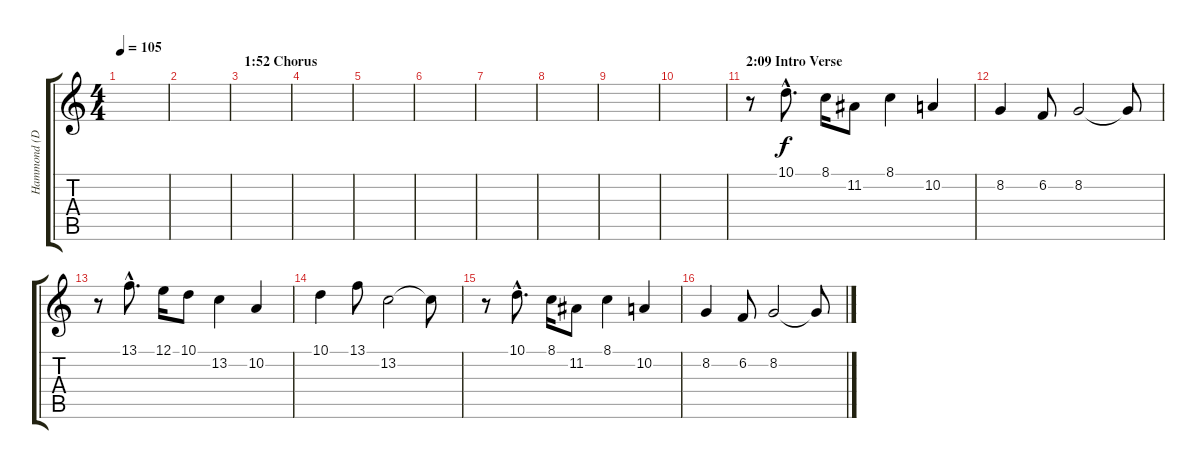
\track ("Hammond (Don Airey)" "Hammond (D") {instrument drawbarorgan}
\staff {score tabs}
\tuning (E4 B3 G3 D3 A2 E2) {hide}
\ts (4 4)
\tempo 105
\clef g2
\ks c
|
|
\section ("" "1:52 Chorus")
|
|
|
|
|
|
|
|
\section ("" "2:09 Intro Verse")
r.8{volume 4} 10.1{hac}.8{d} 8.1.16 11.2.8 8.1.4 10.2.4 |
8.2.4 6.2.8 8.2.2 8.2{t}.8 |
r.8 13.1{hac}.8{d} 12.1.16 10.1.8 13.2.4 10.2.4 |
10.1.4 13.1.8 13.2.2 13.2{t}.8 |
r.8 10.1{hac}.8{d} 8.1.16 11.2.8 8.1.4 10.2.4 |
8.2.4 6.2.8 8.2.2 8.2{t}.8
